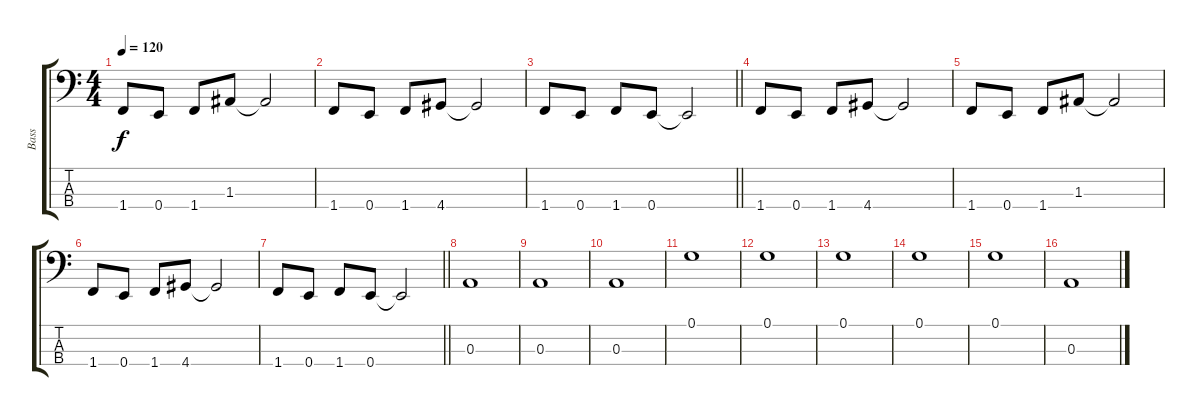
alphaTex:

\track ("Bass" "Bass") {instrument electricbassfinger}
\staff {score tabs}
\tuning (G2 D2 A1 E1) {hide}
\ts (4 4)
\tempo 120
\clef f4
\ks c
1.4.8{dy f} 0.4.8 1.4.8 1.3.8 1.3{t}.2 |
1.4.8 0.4.8 1.4.8 4.4.8 4.4{t}.2 |
\barLineRight lightlight
1.4.8 0.4.8 1.4.8 0.4.8 0.4{t}.2 |
1.4.8{volume 0} 0.4.8 1.4.8 4.4.8 4.4{t}.2 |
1.4.8 0.4.8 1.4.8 1.3.8 1.3{t}.2 |
1.4.8 0.4.8 1.4.8 4.4.8 4.4{t}.2 |
\barLineRight lightlight
1.4.8 0.4.8 1.4.8 0.4.8 0.4{t}.2 |
0.3.1 |
0.3.1 |
0.3.1 |
0.1.1 |
0.1.1 |
0.1.1 |
0.1.1 |
0.1.1 |
0.3.1
